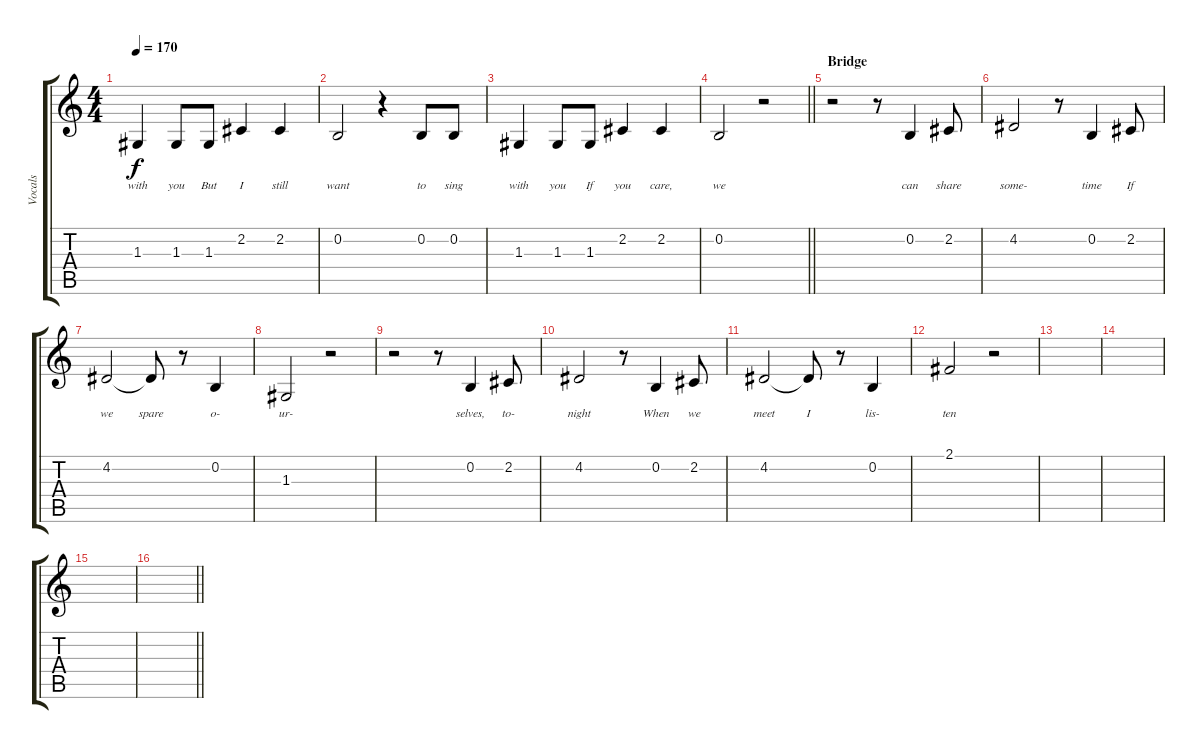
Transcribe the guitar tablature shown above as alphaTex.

\track ("Vocals" "Vocals") {instrument bassoon}
\staff {score tabs}
\tuning (E4 B3 G3 D3 A2 E2) {hide}
\ts (4 4)
\tempo 170
\clef g2
\ks c
1.3.4{lyrics (0 "with") lyrics (1 "") lyrics (2 "") lyrics (3 "") lyrics (4 "") dy f} 1.3.8{lyrics (0 "you") lyrics (1 "") lyrics (2 "") lyrics (3 "") lyrics (4 "")} 1.3.8{lyrics (0 "But") lyrics (1 "") lyrics (2 "") lyrics (3 "") lyrics (4 "")} 2.2.4{lyrics (0 "I") lyrics (1 "") lyrics (2 "") lyrics (3 "") lyrics (4 "")} 2.2.4{lyrics (0 "still") lyrics (1 "") lyrics (2 "") lyrics (3 "") lyrics (4 "")} |
0.2.2{lyrics (0 "want") lyrics (1 "") lyrics (2 "") lyrics (3 "") lyrics (4 "")} r.4 0.2.8{lyrics (0 "to") lyrics (1 "") lyrics (2 "") lyrics (3 "") lyrics (4 "")} 0.2.8{lyrics (0 "sing") lyrics (1 "") lyrics (2 "") lyrics (3 "") lyrics (4 "")} |
1.3.4{lyrics (0 "with") lyrics (1 "") lyrics (2 "") lyrics (3 "") lyrics (4 "")} 1.3.8{lyrics (0 "you") lyrics (1 "") lyrics (2 "") lyrics (3 "") lyrics (4 "")} 1.3.8{lyrics (0 "If") lyrics (1 "") lyrics (2 "") lyrics (3 "") lyrics (4 "")} 2.2.4{lyrics (0 "you") lyrics (1 "") lyrics (2 "") lyrics (3 "") lyrics (4 "")} 2.2.4{lyrics (0 "care,") lyrics (1 "") lyrics (2 "") lyrics (3 "") lyrics (4 "")} |
\barLineRight lightlight
0.2.2{lyrics (0 "we") lyrics (1 "") lyrics (2 "") lyrics (3 "") lyrics (4 "")} r.2 |
\section ("" "Bridge")
r.2 r.8 0.2.4{lyrics (0 "can") lyrics (1 "") lyrics (2 "") lyrics (3 "") lyrics (4 "")} 2.2.8{lyrics (0 "share") lyrics (1 "") lyrics (2 "") lyrics (3 "") lyrics (4 "")} |
4.2.2{lyrics (0 "some-") lyrics (1 "") lyrics (2 "") lyrics (3 "") lyrics (4 "")} r.8 0.2.4{lyrics (0 "time") lyrics (1 "") lyrics (2 "") lyrics (3 "") lyrics (4 "")} 2.2.8{lyrics (0 "If") lyrics (1 "") lyrics (2 "") lyrics (3 "") lyrics (4 "")} |
4.2.2{lyrics (0 "we") lyrics (1 "") lyrics (2 "") lyrics (3 "") lyrics (4 "")} 4.2{t}.8{lyrics (0 "spare") lyrics (1 "") lyrics (2 "") lyrics (3 "") lyrics (4 "")} r.8 0.2.4{lyrics (0 "o-") lyrics (1 "") lyrics (2 "") lyrics (3 "") lyrics (4 "")} |
1.3.2{lyrics (0 "ur-") lyrics (1 "") lyrics (2 "") lyrics (3 "") lyrics (4 "")} r.2 |
r.2 r.8 0.2.4{lyrics (0 "selves,") lyrics (1 "") lyrics (2 "") lyrics (3 "") lyrics (4 "")} 2.2.8{lyrics (0 "to-") lyrics (1 "") lyrics (2 "") lyrics (3 "") lyrics (4 "")} |
4.2.2{lyrics (0 "night") lyrics (1 "") lyrics (2 "") lyrics (3 "") lyrics (4 "")} r.8 0.2.4{lyrics (0 "When") lyrics (1 "") lyrics (2 "") lyrics (3 "") lyrics (4 "")} 2.2.8{lyrics (0 "we") lyrics (1 "") lyrics (2 "") lyrics (3 "") lyrics (4 "")} |
4.2.2{lyrics (0 "meet") lyrics (1 "") lyrics (2 "") lyrics (3 "") lyrics (4 "")} 4.2{t}.8{lyrics (0 "I") lyrics (1 "") lyrics (2 "") lyrics (3 "") lyrics (4 "")} r.8 0.2.4{lyrics (0 "lis-") lyrics (1 "") lyrics (2 "") lyrics (3 "") lyrics (4 "")} |
2.1.2{lyrics (0 "ten") lyrics (1 "") lyrics (2 "") lyrics (3 "") lyrics (4 "")} r.2 |
|
|
|
\barLineRight lightlight
